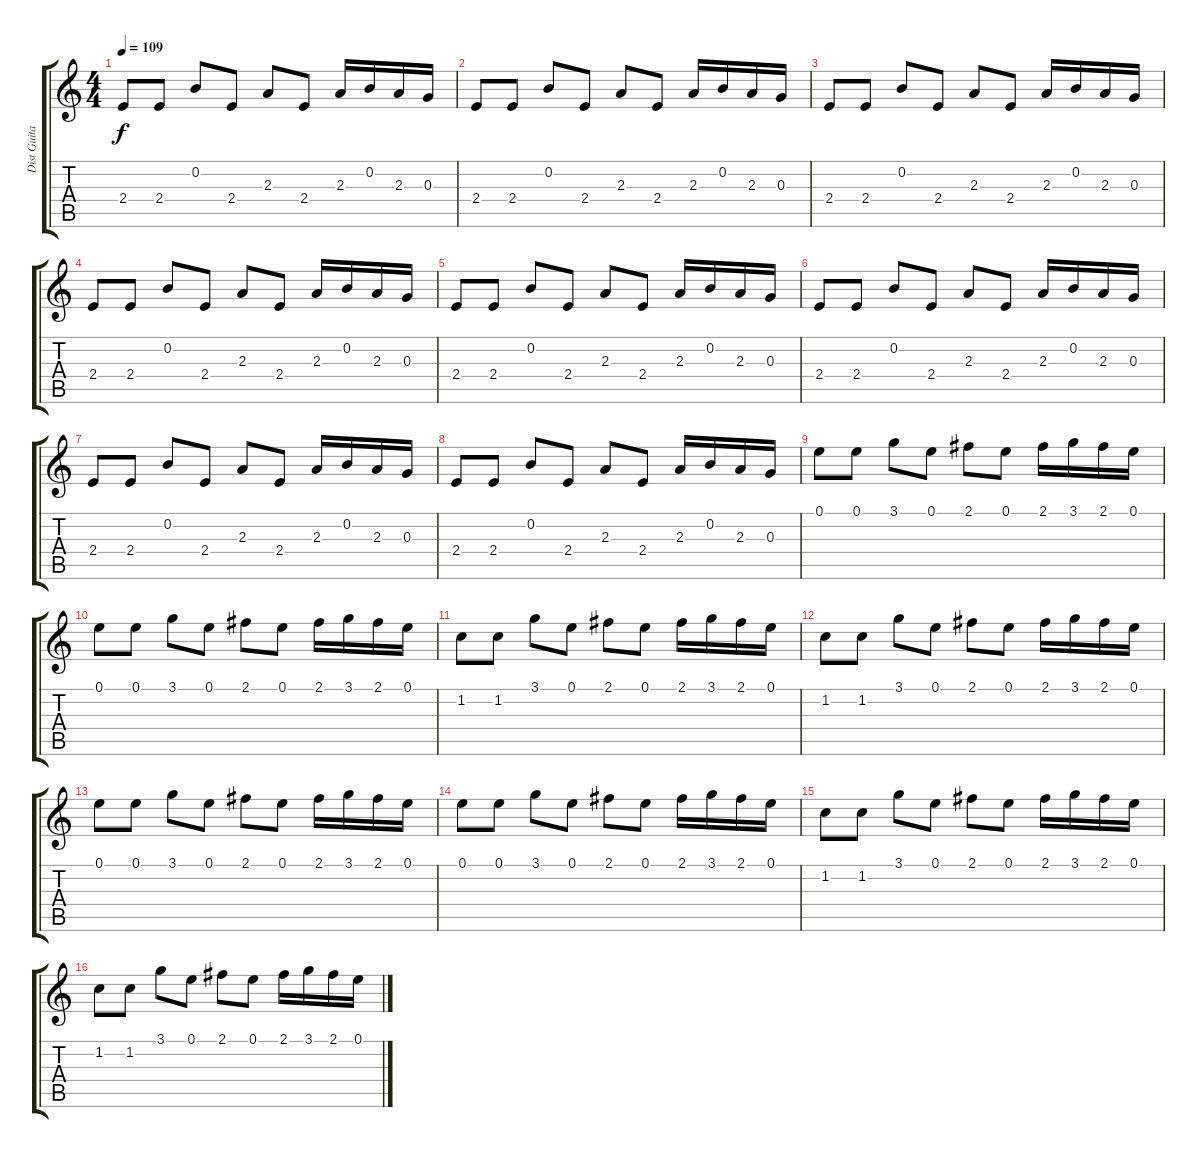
\track ("Dist Guitar 1" "Dist Guita") {instrument distortionguitar}
\staff {score tabs}
\tuning (E4 B3 G3 D3 A2 E2) {hide}
\ts (4 4)
\tempo 109
\clef g2
\ks c
2.4.8{dy f} 2.4.8 0.2.8 2.4.8 2.3.8 2.4.8 2.3.16 0.2.16 2.3.16 0.3.16 |
2.4.8 2.4.8 0.2.8 2.4.8 2.3.8 2.4.8 2.3.16 0.2.16 2.3.16 0.3.16 |
2.4.8 2.4.8 0.2.8 2.4.8 2.3.8 2.4.8 2.3.16 0.2.16 2.3.16 0.3.16 |
2.4.8 2.4.8 0.2.8 2.4.8 2.3.8 2.4.8 2.3.16 0.2.16 2.3.16 0.3.16 |
2.4.8 2.4.8 0.2.8 2.4.8 2.3.8 2.4.8 2.3.16 0.2.16 2.3.16 0.3.16 |
2.4.8 2.4.8 0.2.8 2.4.8 2.3.8 2.4.8 2.3.16 0.2.16 2.3.16 0.3.16 |
2.4.8 2.4.8 0.2.8 2.4.8 2.3.8 2.4.8 2.3.16 0.2.16 2.3.16 0.3.16 |
2.4.8 2.4.8 0.2.8 2.4.8 2.3.8 2.4.8 2.3.16 0.2.16 2.3.16 0.3.16 |
0.1.8 0.1.8 3.1.8 0.1.8 2.1.8 0.1.8 2.1.16 3.1.16 2.1.16 0.1.16 |
0.1.8 0.1.8 3.1.8 0.1.8 2.1.8 0.1.8 2.1.16 3.1.16 2.1.16 0.1.16 |
1.2.8 1.2.8 3.1.8 0.1.8 2.1.8 0.1.8 2.1.16 3.1.16 2.1.16 0.1.16 |
1.2.8 1.2.8 3.1.8 0.1.8 2.1.8 0.1.8 2.1.16 3.1.16 2.1.16 0.1.16 |
0.1.8 0.1.8 3.1.8 0.1.8 2.1.8 0.1.8 2.1.16 3.1.16 2.1.16 0.1.16 |
0.1.8 0.1.8 3.1.8 0.1.8 2.1.8 0.1.8 2.1.16 3.1.16 2.1.16 0.1.16 |
1.2.8 1.2.8 3.1.8 0.1.8 2.1.8 0.1.8 2.1.16 3.1.16 2.1.16 0.1.16 |
1.2.8 1.2.8 3.1.8 0.1.8 2.1.8 0.1.8 2.1.16 3.1.16 2.1.16 0.1.16
